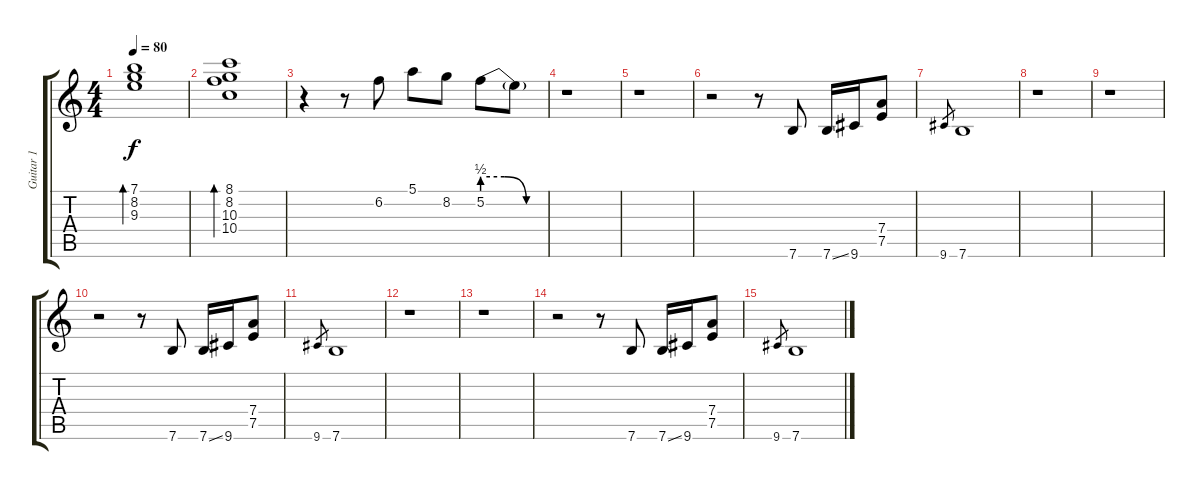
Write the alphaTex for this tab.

\track ("Guitar 1" "Guitar 1") {instrument electricguitarclean}
\staff {score tabs}
\tuning (E4 B3 G3 D3 A2 E2) {hide}
\ts (4 4)
\tempo 80
\clef g2
\ks c
(7.1 8.2 9.3).1{bd 120 dy f} |
(8.1 8.2 10.3 10.4).1{bd 120} |
r.4 r.8 6.2.8 5.1.8 8.2.8 5.2{be (custom 0 2 20 2 40 0 60 0)}.8 5.2{t}.8 |
r.1 |
r.1 |
r.2 r.8 7.6.8 7.6{ss}.16 9.6.16 (7.4 7.5).8 |
9.6.8{gr} 7.6.1 |
r.1 |
r.1 |
r.2 r.8 7.6.8 7.6{ss}.16 9.6.16 (7.4 7.5).8 |
9.6.8{gr} 7.6.1 |
r.1 |
r.1 |
r.2 r.8 7.6.8 7.6{ss}.16 9.6.16 (7.4 7.5).8 |
9.6.8{gr} 7.6.1
